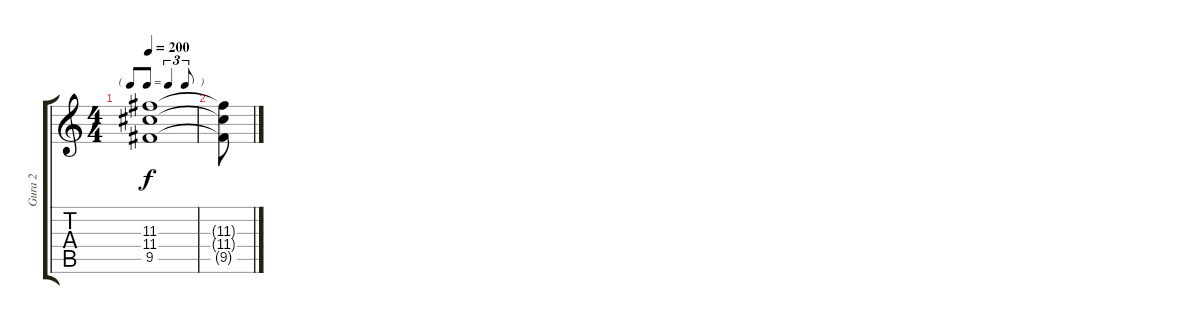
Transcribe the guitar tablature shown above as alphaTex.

\track ("Gura 2" "Gura 2") {instrument distortionguitar}
\staff {score tabs}
\tuning (E4 B3 G3 D3 A2 E2) {hide}
\ts (4 4)
\tf triplet8th
\tempo 200
\clef g2
\ks c
(11.3 11.4 9.5).1{dy f} |
(11.3{t} 11.4{t} 9.5{t}).8
